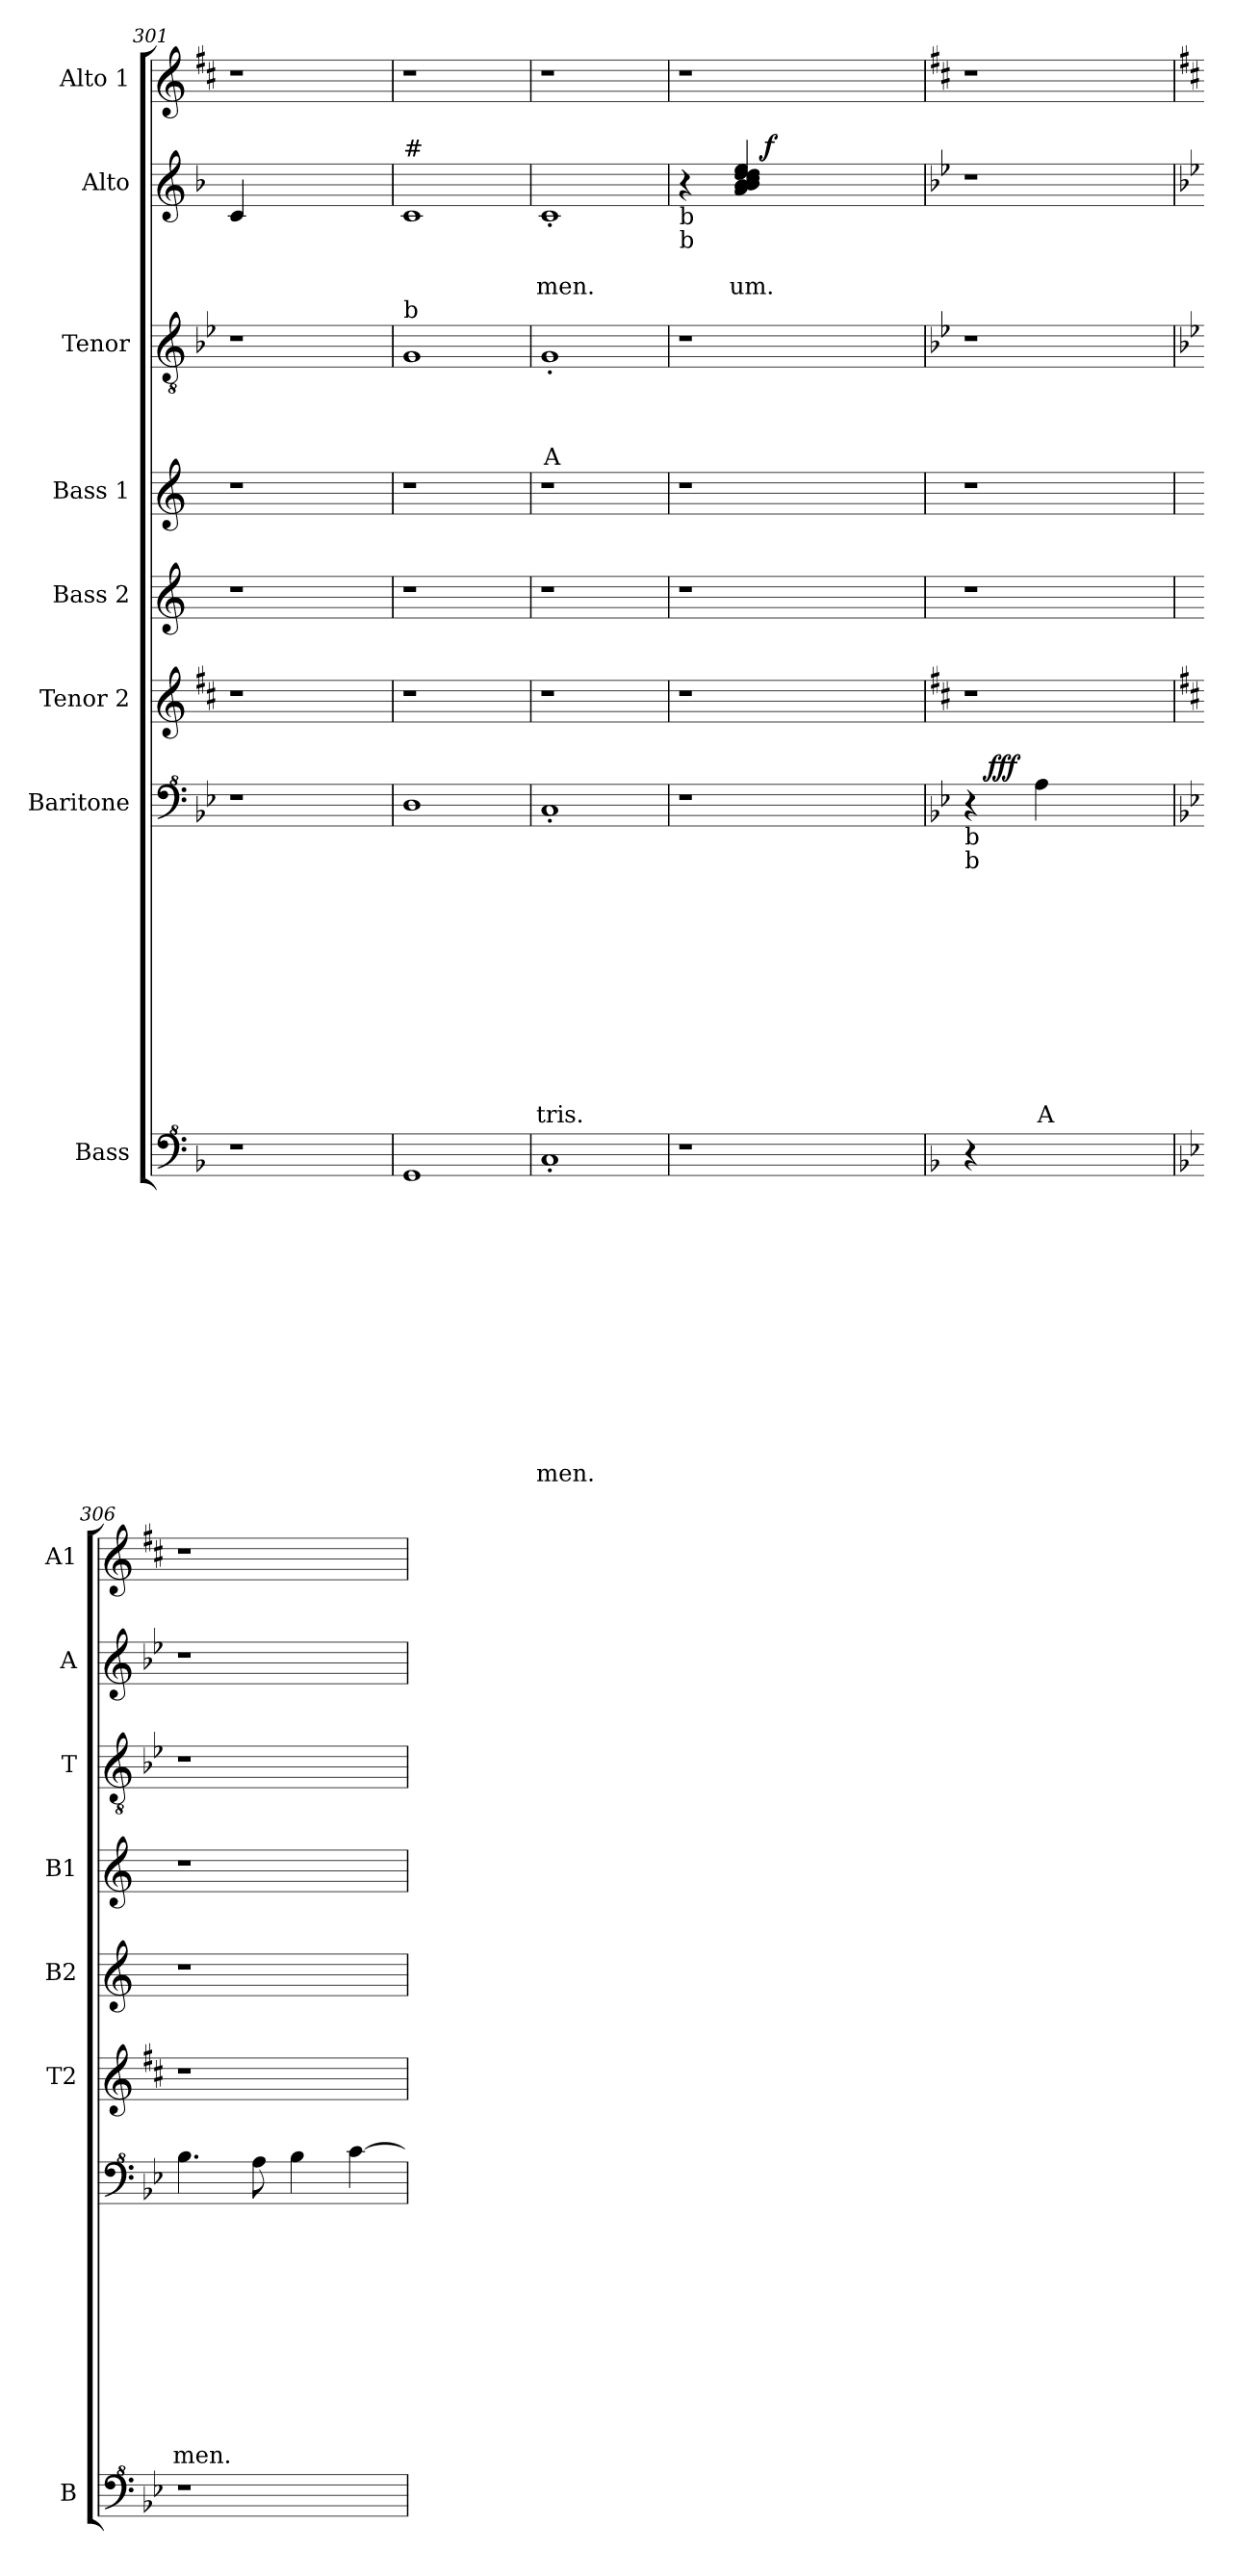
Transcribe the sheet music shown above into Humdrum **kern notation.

**kern	**text	**text	**text	**text	**text	**text	**text	**text	**text	**text	**text	**text	**text	**kern	**text	**text	**text	**text	**text	**text	**text	**text	**text	**text	**text	**dynam	**kern	**kern	**kern	**kern	**text	**text	**text	**text	**kern	**text	**text	**dynam	**kern
*part8	*part8	*part8	*part8	*part8	*part8	*part8	*part8	*part8	*part8	*part8	*part8	*part8	*part8	*part7	*part7	*part7	*part7	*part7	*part7	*part7	*part7	*part7	*part7	*part7	*part7	*part7	*part6	*part5	*part4	*part3	*part3	*part3	*part3	*part3	*part2	*part2	*part2	*part2	*part1
*staff8	*staff8	*staff8	*staff8	*staff8	*staff8	*staff8	*staff8	*staff8	*staff8	*staff8	*staff8	*staff8	*staff8	*staff7	*staff7	*staff7	*staff7	*staff7	*staff7	*staff7	*staff7	*staff7	*staff7	*staff7	*staff7	*staff7	*staff6	*staff5	*staff4	*staff3	*staff3	*staff3	*staff3	*staff3	*staff2	*staff2	*staff2	*staff2	*staff1
*I"Bass	*	*	*	*	*	*	*	*	*	*	*	*	*	*I"Baritone	*	*	*	*	*	*	*	*	*	*	*	*	*I"Tenor 2	*I"Bass 2	*I"Bass 1	*I"Tenor	*	*	*	*	*I"Alto	*	*	*	*I"Alto 1
*I'B	*	*	*	*	*	*	*	*	*	*	*	*	*	*	*	*	*	*	*	*	*	*	*	*	*	*	*I'T2	*I'B2	*I'B1	*I'T	*	*	*	*	*I'A	*	*	*	*I'A1
*clefF^4	*	*	*	*	*	*	*	*	*	*	*	*	*	*clefF^4	*	*	*	*	*	*	*	*	*	*	*	*	*clefG2	*clefG2	*clefG2	*clefGv2	*	*	*	*	*clefG2	*	*	*	*clefG2
*	*	*	*	*	*	*	*	*	*	*	*	*	*	*	*	*	*	*	*	*	*	*	*	*	*	*	*ITrd1c2	*	*	*ITrd1c2	*	*	*	*	*ITrd1c2	*	*	*	*ITrd1c2
*k[b-]	*	*	*	*	*	*	*	*	*	*	*	*	*	*k[b-e-]	*	*	*	*	*	*	*	*	*	*	*	*	*k[]	*k[]	*k[]	*k[b-e-a-d-]	*	*	*	*	*k[b-e-a-]	*	*	*	*k[]
*F:	*	*	*	*	*	*	*	*	*	*	*	*	*	*B-:	*	*	*	*	*	*	*	*	*	*	*	*	*C:	*C:	*C:	*A-:	*	*	*	*	*E-:	*	*	*	*C:
=301	=301	=301	=301	=301	=301	=301	=301	=301	=301	=301	=301	=301	=301	=301	=301	=301	=301	=301	=301	=301	=301	=301	=301	=301	=301	=301	=301	=301	=301	=301	=301	=301	=301	=301	=301	=301	=301	=301	=301
1r	.	.	.	.	.	.	.	.	.	.	.	.	.	1r	.	.	.	.	.	.	.	.	.	.	.	.	1r	1r	1r	1r	.	.	.	.	4B-/	.	.	.	1r
.	.	.	.	.	.	.	.	.	.	.	.	.	.	.	.	.	.	.	.	.	.	.	.	.	.	.	.	.	.	.	.	.	.	.	2.ryy	.	.	.	.
=302	=302	=302	=302	=302	=302	=302	=302	=302	=302	=302	=302	=302	=302	=302	=302	=302	=302	=302	=302	=302	=302	=302	=302	=302	=302	=302	=302	=302	=302	=302	=302	=302	=302	=302	=302	=302	=302	=302	=302
!	!	!	!	!	!	!	!	!	!	!	!	!	!	!	!	!	!	!	!	!	!	!	!	!	!	!	!	!	!	!	!	!	!	!	!LO:TX:a:t=#	!	!	!	!
!	!	!	!	!	!	!	!	!	!	!	!	!	!	!	!	!	!	!	!	!	!	!	!	!	!	!	!	!	!	!LO:TX:a:t=b	!	!	!	!	!	!	!	!	!
1G	.	.	.	.	.	.	.	.	.	.	.	.	.	1d	.	.	.	.	.	.	.	.	.	.	.	.	1r	1r	1r	1F	.	.	.	.	1B-	.	.	.	1r
=303	=303	=303	=303	=303	=303	=303	=303	=303	=303	=303	=303	=303	=303	=303	=303	=303	=303	=303	=303	=303	=303	=303	=303	=303	=303	=303	=303	=303	=303	=303	=303	=303	=303	=303	=303	=303	=303	=303	=303
!	!	!	!	!	!	!	!	!	!	!	!	!	!LO:LY:b	!	!	!	!	!	!	!	!	!	!	!	!LO:LY:b	!	!	!	!	!	!	!	!	!LO:LY:b	!	!	!LO:LY:b	!	!
1c'<	.	.	.	.	.	.	.	.	.	.	.	.	-men.	1c'<	.	.	.	.	.	.	.	.	.	.	-tris.	.	1r	1r	1r	1F'<	.	.	.	A	1B-'<	.	men.	.	1r
!!LO:PB:g=z
=304	=304	=304	=304	=304	=304	=304	=304	=304	=304	=304	=304	=304	=304	=304	=304	=304	=304	=304	=304	=304	=304	=304	=304	=304	=304	=304	=304	=304	=304	=304	=304	=304	=304	=304	=304	=304	=304	=304	=304
*	*	*	*	*	*	*	*	*	*	*	*	*	*	*	*	*	*	*	*	*	*	*	*	*	*	*	*	*	*	*	*	*	*	*	*^	*	*	*	*
!	!	!	!	!	!	!	!	!	!	!	!	!	!	!	!	!	!	!	!	!	!	!	!	!	!	!	!	!	!	!	!	!	!	!	!LO:TX:b:t=b	!	!	!	!	!
!	!	!	!	!	!	!	!	!	!	!	!	!	!	!	!	!	!	!	!	!	!	!	!	!	!	!	!	!	!	!	!	!	!	!	!LO:TX:b:t=b	!	!	!	!	!
1r	.	.	.	.	.	.	.	.	.	.	.	.	.	1r	.	.	.	.	.	.	.	.	.	.	.	.	1r	1r	1r	1r	.	.	.	.	4r	4ryy	.	.	.	1r
!	!	!	!	!	!	!	!	!	!	!	!	!	!	!	!	!	!	!	!	!	!	!	!	!	!	!	!	!	!	!	!	!	!	!	!	!	!	!LO:LY:b	!	!
.	.	.	.	.	.	.	.	.	.	.	.	.	.	.	.	.	.	.	.	.	.	.	.	.	.	.	.	.	.	.	.	.	.	.	4g/ 4a-/ 4a-/ 4b-/ 4cc/ 4cc/ 4dd/	16.ryy	.	um.	.	.
!	!	!	!	!	!	!	!	!	!	!	!	!	!	!	!	!	!	!	!	!	!	!	!	!	!	!	!	!	!	!	!	!	!	!	!	!	!	!	!LO:DY:b	!
.	.	.	.	.	.	.	.	.	.	.	.	.	.	.	.	.	.	.	.	.	.	.	.	.	.	.	.	.	.	.	.	.	.	.	.	2ryy	.	.	f	.
.	.	.	.	.	.	.	.	.	.	.	.	.	.	.	.	.	.	.	.	.	.	.	.	.	.	.	.	.	.	.	.	.	.	.	2ryy	.	.	.	.	.
.	.	.	.	.	.	.	.	.	.	.	.	.	.	.	.	.	.	.	.	.	.	.	.	.	.	.	.	.	.	.	.	.	.	.	.	8ryy	.	.	.	.
.	.	.	.	.	.	.	.	.	.	.	.	.	.	.	.	.	.	.	.	.	.	.	.	.	.	.	.	.	.	.	.	.	.	.	.	32ryy	.	.	.	.
*	*	*	*	*	*	*	*	*	*	*	*	*	*	*	*	*	*	*	*	*	*	*	*	*	*	*	*	*	*	*	*	*	*	*	*v	*v	*	*	*	*
!!LO:LB:g=z
=305	=305	=305	=305	=305	=305	=305	=305	=305	=305	=305	=305	=305	=305	=305	=305	=305	=305	=305	=305	=305	=305	=305	=305	=305	=305	=305	=305	=305	=305	=305	=305	=305	=305	=305	=305	=305	=305	=305	=305
*	*	*	*	*	*	*	*	*	*	*	*	*	*	*	*	*	*	*	*	*	*	*	*	*	*	*	*	*	*	*	*	*	*	*	*k[b-e-a-d-]	*	*	*	*
*	*	*	*	*	*	*	*	*	*	*	*	*	*	*	*	*	*	*	*	*	*	*	*	*	*	*	*	*	*	*	*	*	*	*	*A-:	*	*	*	*
*	*	*	*	*	*	*	*	*	*	*	*	*	*	*^	*	*	*	*	*	*	*	*	*	*	*	*	*	*	*	*	*	*	*	*	*^	*	*	*	*
!	!	!	!	!	!	!	!	!	!	!	!	!	!	!LO:TX:b:t=b	!	!	!	!	!	!	!	!	!	!	!	!	!	!	!	!	!	!	!	!	!	!	!	!	!	!	!
!	!	!	!	!	!	!	!	!	!	!	!	!	!	!LO:TX:b:t=b	!	!	!	!	!	!	!	!	!	!	!	!	!	!	!	!	!	!	!	!	!	!	!	!	!	!	!
*	*	*	*	*	*	*	*	*	*	*	*	*	*	*	*	*	*	*	*	*	*	*	*	*	*	*	*	*	*	*	*	*	*	*	*	*v	*v	*	*	*	*
4r	.	.	.	.	.	.	.	.	.	.	.	.	.	4r	16ryy	.	.	.	.	.	.	.	.	.	.	.	.	1r	1r	1r	1r	.	.	.	.	1r	.	.	.	1r
!	!	!	!	!	!	!	!	!	!	!	!	!	!	!	!	!	!	!	!	!	!	!	!	!	!	!	!LO:DY:a	!	!	!	!	!	!	!	!	!	!	!	!	!
!	!	!	!	!	!	!	!	!	!	!	!	!	!	!	!	!	!	!	!	!	!	!	!	!	!	!	!LO:DY:n=1:b	!	!	!	!	!	!	!	!	!	!	!	!	!
!	!	!	!	!	!	!	!	!	!	!	!	!	!	!	!	!	!	!	!	!	!	!	!	!	!	!	!LO:DY:n=2:b	!	!	!	!	!	!	!	!	!	!	!	!	!
.	.	.	.	.	.	.	.	.	.	.	.	.	.	.	2...ryy	.	.	.	.	.	.	.	.	.	.	.	f f f	.	.	.	.	.	.	.	.	.	.	.	.	.
!	!	!	!	!	!	!	!	!	!	!	!	!	!	!	!	!	!	!	!	!	!	!	!	!	!	!LO:LY:b:rj	!	!	!	!	!	!	!	!	!	!	!	!	!	!
2.ryy	.	.	.	.	.	.	.	.	.	.	.	.	.	4a\	.	.	.	.	.	.	.	.	.	.	.	A	.	.	.	.	.	.	.	.	.	.	.	.	.	.
.	.	.	.	.	.	.	.	.	.	.	.	.	.	2ryy	.	.	.	.	.	.	.	.	.	.	.	.	.	.	.	.	.	.	.	.	.	.	.	.	.	.
*	*	*	*	*	*	*	*	*	*	*	*	*	*	*v	*v	*	*	*	*	*	*	*	*	*	*	*	*	*	*	*	*	*	*	*	*	*	*	*	*	*
=306	=306	=306	=306	=306	=306	=306	=306	=306	=306	=306	=306	=306	=306	=306	=306	=306	=306	=306	=306	=306	=306	=306	=306	=306	=306	=306	=306	=306	=306	=306	=306	=306	=306	=306	=306	=306	=306	=306	=306
*k[b-e-]	*	*	*	*	*	*	*	*	*	*	*	*	*	*	*	*	*	*	*	*	*	*	*	*	*	*	*	*	*	*	*	*	*	*	*	*	*	*	*
*B-:	*	*	*	*	*	*	*	*	*	*	*	*	*	*	*	*	*	*	*	*	*	*	*	*	*	*	*	*	*	*	*	*	*	*	*	*	*	*	*
*	*	*	*	*	*	*	*	*	*	*	*	*	*	*^	*	*	*	*	*	*	*	*	*	*	*	*	*	*	*	*	*	*	*	*	*	*	*	*	*
!	!	!	!	!	!	!	!	!	!	!	!	!	!	!	!	!	!	!	!	!	!	!	!	!	!	!LO:LY:b	!	!	!	!	!	!	!	!	!	!	!	!	!	!
*	*	*	*	*	*	*	*	*	*	*	*	*	*	*v	*v	*	*	*	*	*	*	*	*	*	*	*	*	*	*	*	*	*	*	*	*	*	*	*	*	*
1r	.	.	.	.	.	.	.	.	.	.	.	.	.	4.b-\	.	.	.	.	.	.	.	.	.	.	men.	.	1r	1r	1r	1r	.	.	.	.	1r	.	.	.	1r
.	.	.	.	.	.	.	.	.	.	.	.	.	.	8a\	.	.	.	.	.	.	.	.	.	.	.	.	.	.	.	.	.	.	.	.	.	.	.	.	.
.	.	.	.	.	.	.	.	.	.	.	.	.	.	4b-\	.	.	.	.	.	.	.	.	.	.	.	.	.	.	.	.	.	.	.	.	.	.	.	.	.
.	.	.	.	.	.	.	.	.	.	.	.	.	.	[>4cc\	.	.	.	.	.	.	.	.	.	.	.	.	.	.	.	.	.	.	.	.	.	.	.	.	.
=	=	=	=	=	=	=	=	=	=	=	=	=	=	=	=	=	=	=	=	=	=	=	=	=	=	=	=	=	=	=	=	=	=	=	=	=	=	=	=
*-	*-	*-	*-	*-	*-	*-	*-	*-	*-	*-	*-	*-	*-	*-	*-	*-	*-	*-	*-	*-	*-	*-	*-	*-	*-	*-	*-	*-	*-	*-	*-	*-	*-	*-	*-	*-	*-	*-	*-
